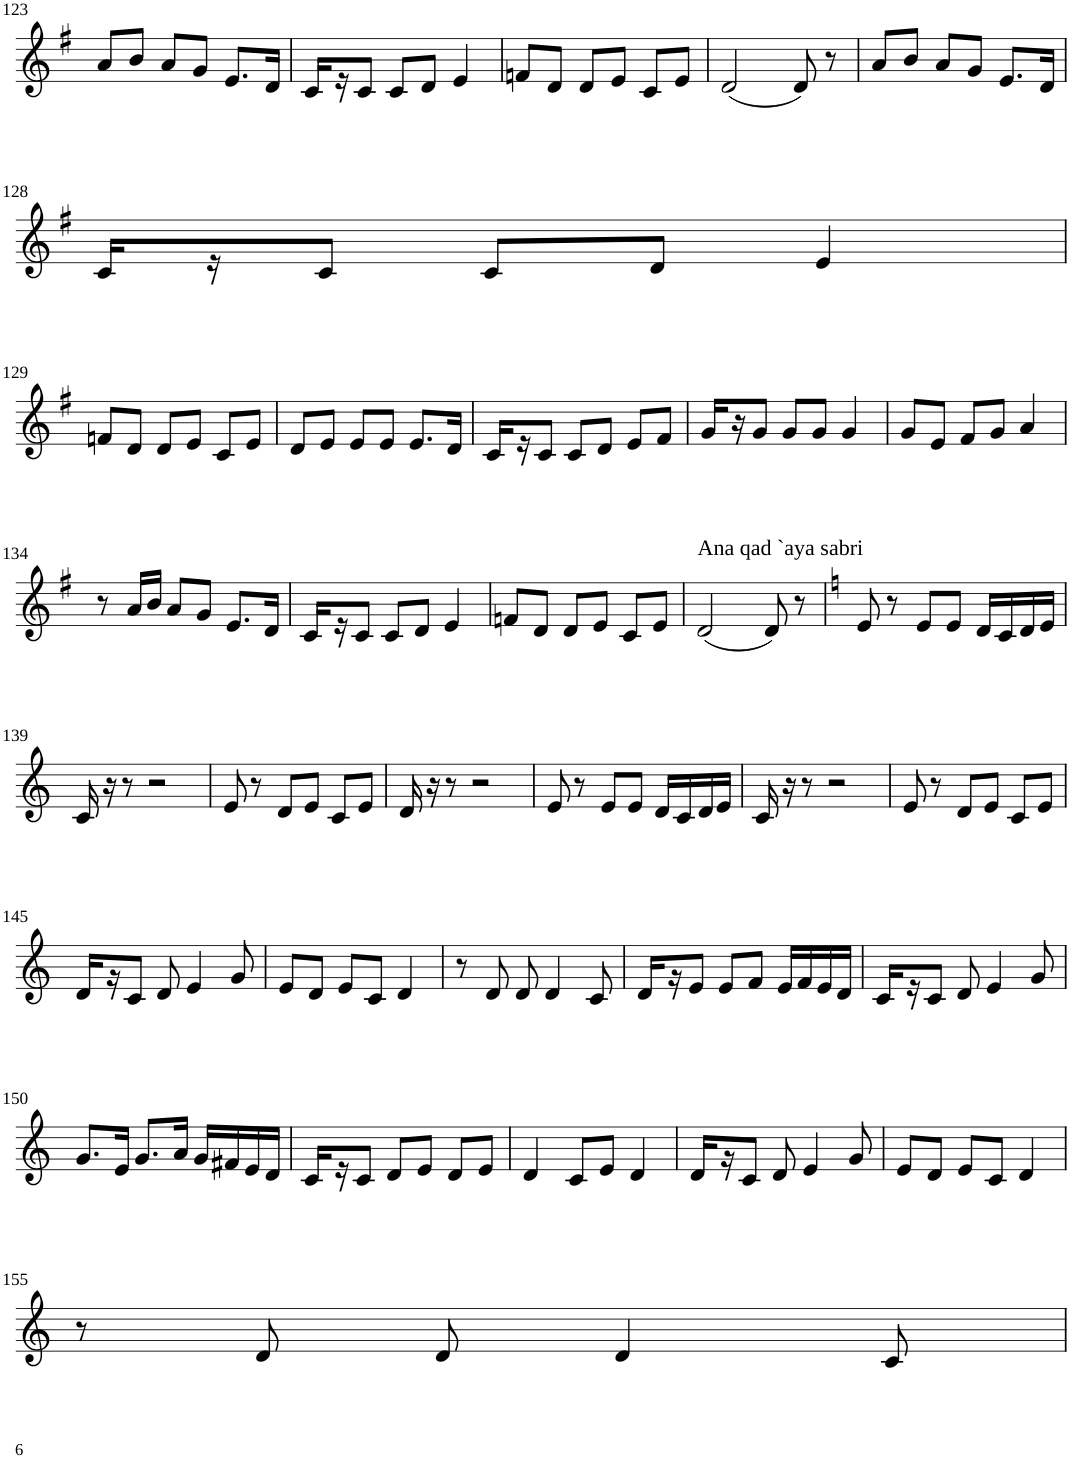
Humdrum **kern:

**kern
*part1
*staff1
*I"Violin
!!LO:PB:g=z
*clefG2
*k[f#]
*G:
*M3/4
=123
8a/L
8b/J
8a/L
8g/J
8.e/L
16d/Jk
=124
16c/LL
16r
8c/J
8c/L
8d/J
4e/
=125
8fn/L
8d/J
8d/L
8e/J
8c/L
8e/J
=126
(2d/
8d/)
8r
=127
8a/L
8b/J
8a/L
8g/J
8.e/L
16d/Jk
!!LO:LB:g=z
=128
16c/LL
16r
8c/J
8c/L
8d/J
4e/
!!LO:LB:g=z
=129
8fn/L
8d/J
8d/L
8e/J
8c/L
8e/J
=130
8d/L
8e/J
8e/L
8e/J
8.e/L
16d/Jk
=131
16c/LL
16r
8c/J
8c/L
8d/J
8e/L
8f#/J
=132
16g/LL
16r
8g/J
8g/L
8g/J
4g/
=133
8g/L
8e/J
8f#/L
8g/J
4a/
!!LO:LB:g=z
=134
8r
16a/LL
16b/JJ
8a/L
8g/J
8.e/L
16d/Jk
=135
16c/LL
16r
8c/J
8c/L
8d/J
4e/
=136
8fn/L
8d/J
8d/L
8e/J
8c/L
8e/J
=137
!LO:TX:a:t=Ana qad `aya sabri
(2d/
8d/)
8r
=138
*k[]
*C:
8e/
8r
8e/L
8e/J
16d/LL
16c/
16d/
16e/JJ
!!LO:LB:g=z
=139
16c/
16r
8r
2r
=140
8e/
8r
8d/L
8e/J
8c/L
8e/J
=141
16d/
16r
8r
2r
=142
8e/
8r
8e/L
8e/J
16d/LL
16c/
16d/
16e/JJ
=143
16c/
16r
8r
2r
=144
8e/
8r
8d/L
8e/J
8c/L
8e/J
!!LO:LB:g=z
=145
16d/LL
16r
8c/J
8d/
4e/
8g/
=146
8e/L
8d/J
8e/L
8c/J
4d/
=147
8r
8d/
8d/
4d/
8c/
=148
16d/LL
16r
8e/J
8e/L
8f/J
16e/LL
16f/
16e/
16d/JJ
=149
16c/LL
16r
8c/J
8d/
4e/
8g/
!!LO:LB:g=z
=150
8.g/L
16e/Jk
8.g/L
16a/Jk
16g/LL
16f#X/
16e/
16d/JJ
=151
16c/LL
16r
8c/J
8d/L
8e/J
8d/L
8e/J
=152
4d/
8c/L
8e/J
4d/
=153
16d/LL
16r
8c/J
8d/
4e/
8g/
=154
8e/L
8d/J
8e/L
8c/J
4d/
!!LO:LB:g=z
=155
8r
8d/
8d/
4d/
8c/
=
*-
